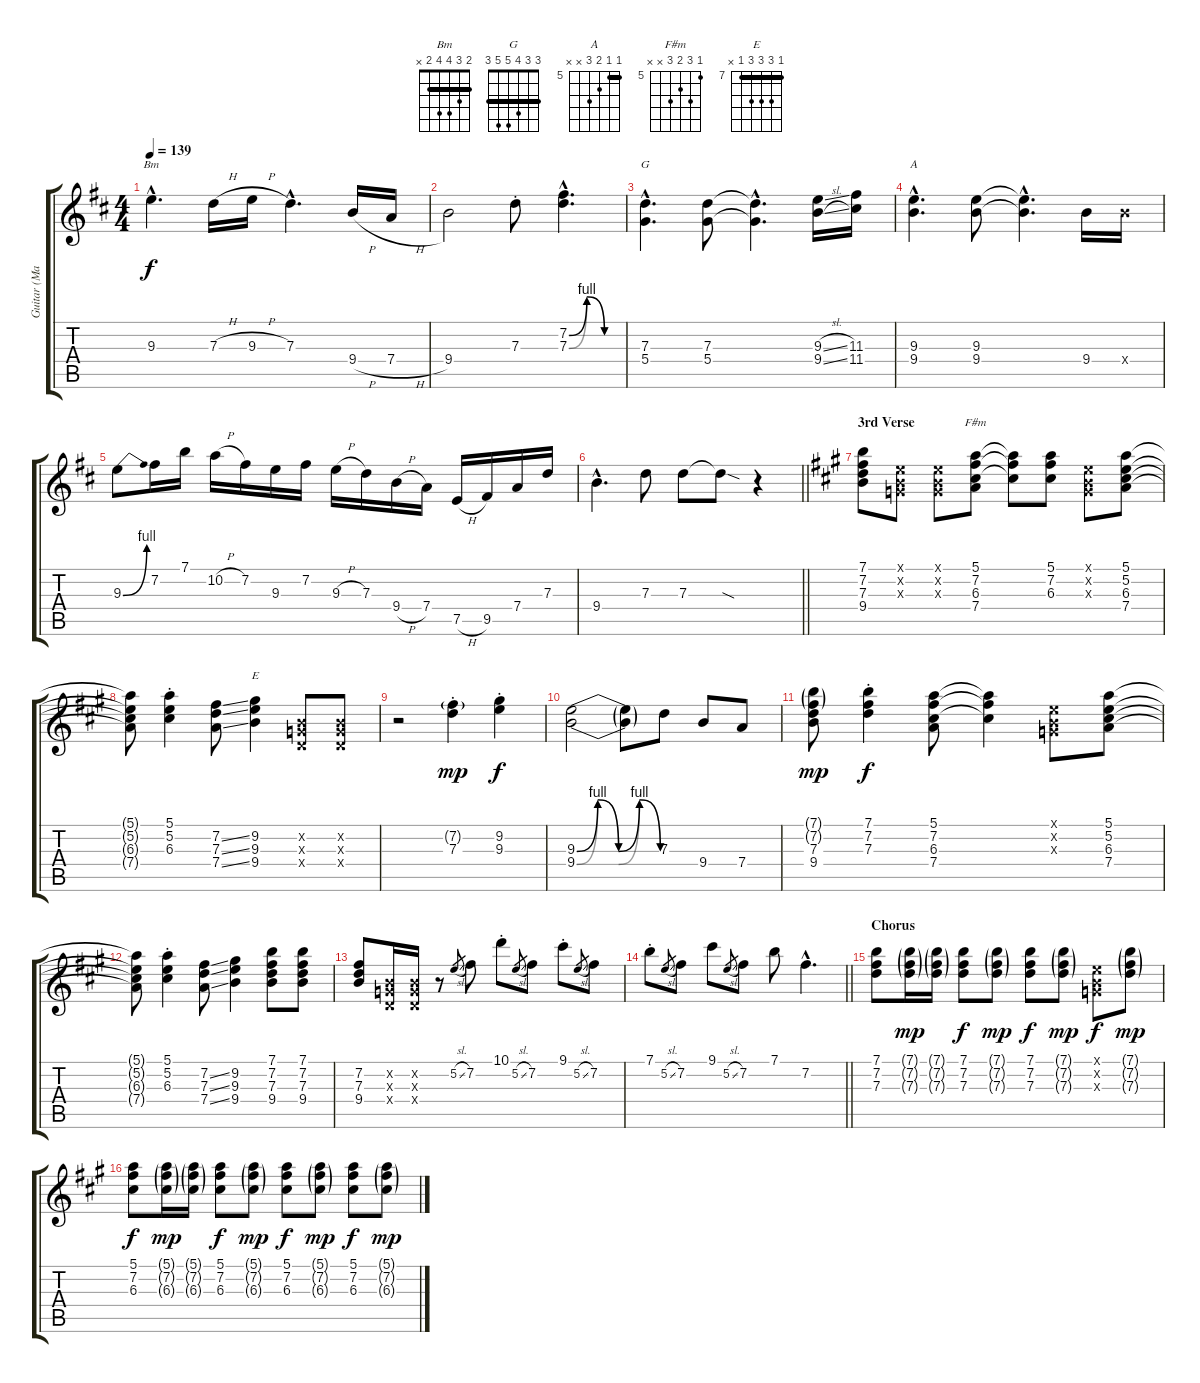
\track ("Guitar (Mark)" "Guitar (Ma") {instrument electricguitarclean}
\staff {score tabs}
\tuning (E4 B3 G3 D3 A2 E2) {hide}
\chord ("Bm" 2 3 4 4 2 x) {barre 2}
\chord ("G" 3 3 4 5 5 3) {barre 3}
\chord ("A" 5 5 6 7 x x) {firstfret 5 barre 5}
\chord ("F#m" 5 7 6 7 x x) {firstfret 5}
\chord ("E" 7 9 9 9 7 x) {firstfret 7 barre 7}
\ts (4 4)
\tempo 139
\clef g2
\ks d
9.3{hac}.4{d ch "Bm" dy f} 7.3{h}.16 9.3{h}.16 7.3{hac}.4{d} 9.4{h}.16 7.4{h}.16 |
9.4.2 7.3{st}.8 (7.2{be (custom 0 0 20 4 40 0 45 0 60 0) hac} 7.3{be (custom 0 0 20 4 40 0 60 0) hac}).4{d} |
(7.3{hac} 5.4{hac}).4{d ch "G"} (7.3 5.4).8 (7.3{hac t} 5.4{hac t}).4{d} (9.3{sl} 9.4{sl}).16 (11.3 11.4).16 |
(9.3{hac} 9.4{hac}).4{d ch "A"} (9.3 9.4).8 (9.3{hac t} 9.4{hac t}).4{d} 9.4.16 9.4{x}.16 |
9.3{be (bend 0 0 60 4)}.8 7.2.16 7.1.16 10.2{h}.16 7.2.16 9.3.16 7.2.16 9.3{h}.16 7.3.16 9.4{h}.16 7.4.16 7.5{h}.16 9.5.16 7.4.16 7.3.16 |
\barLineRight lightlight
9.4{hac}.4{d} 7.3.8 7.3.8 7.3{sod t}.8 r.4 |
\section ("" "3rd Verse")
\ks a
(7.1 7.2 7.3 9.4).8 (0.1{x} 0.2{x} 0.3{x}).8 (0.1{x} 0.2{x} 0.3{x}).8 (5.1 7.2 6.3 7.4).8{ch "F#m"} (5.1{t} 7.2{t} 6.3{t}).8 (5.1 7.2 6.3).8 (0.1{x} 0.2{x} 0.3{x}).8 (5.1 5.2 6.3 7.4).8 |
(5.1{t} 5.2{t} 6.3{t} 7.4{t}).8 (5.1{st} 5.2{st} 6.3{st}).4 (7.2{ss} 7.3{ss} 7.4{ss}).8 (9.2 9.3 9.4).4{ch "E"} (0.2{x} 0.3{x} 0.4{x}).8 (0.2{x} 0.3{x} 0.4{x}).8 |
r.2 (7.2{g st} 7.3{st}).4{dy mp} (9.2{st} 9.3{st}).4{dy f} |
(9.3{be (custom 0 0 15 4 30 0 45 4 60 0)} 9.4{be (custom 0 0 15 4 30 0 45 4 60 0)}).2 (9.3{t} 9.4{t}).8 7.3.8 9.4.8 7.4.8 |
(7.1{g} 7.2{g} 7.3 9.4).8{dy mp} (7.1{st} 7.2{st} 7.3{st}).4{dy f} (5.1 7.2 6.3 7.4).8 (5.1{t} 7.2{t} 6.3{t}).4 (0.1{x} 0.2{x} 0.3{x}).8 (5.1 5.2 6.3 7.4).8 |
(5.1{t} 5.2{t} 6.3{t} 7.4{t}).8 (5.1{st} 5.2{st} 6.3{st}).4 (7.2{ss} 7.3{ss} 7.4{ss}).8 (9.2 9.3 9.4).4 (7.1 7.2 7.3 9.4).8 (7.1 7.2 7.3 9.4).8 |
(7.2 7.3 9.4).8 (0.2{x} 0.3{x} 0.4{x}).16 (0.2{x} 0.3{x} 0.4{x}).16 r.8 5.2{sl}.8{gr} 7.2.8 10.1{st}.8 5.2{sl}.8{gr} 7.2.8 9.1{st}.8 5.2{sl}.8{gr} 7.2.8 |
\barLineRight lightlight
7.1{st}.8 5.2{sl}.8{gr} 7.2.8 9.1.8 5.2{sl}.8{gr} 7.2.8 7.1.8 7.2{hac}.4{d} |
\section ("" "Chorus")
(7.1 7.2 7.3).8 (7.1{g} 7.2{g} 7.3{g}).16{dy mp} (7.1{g} 7.2{g} 7.3{g}).16 (7.1 7.2 7.3).8{dy f} (7.1{g} 7.2{g} 7.3{g}).8{dy mp} (7.1 7.2 7.3).8{dy f} (7.1{g} 7.2{g} 7.3{g}).8{dy mp} (0.1{x} 0.2{x} 0.3{x}).8{dy f} (7.1{g} 7.2{g} 7.3{g}).8{dy mp} |
(5.1 7.2 6.3).8{dy f} (5.1{g} 7.2{g} 6.3{g}).16{dy mp} (5.1{g} 7.2{g} 6.3{g}).16 (5.1 7.2 6.3).8{dy f} (5.1{g} 7.2{g} 6.3{g}).8{dy mp} (5.1 7.2 6.3).8{dy f} (5.1{g} 7.2{g} 6.3{g}).8{dy mp} (5.1 7.2 6.3).8{dy f} (5.1{g} 7.2{g} 6.3{g}).8{dy mp}
